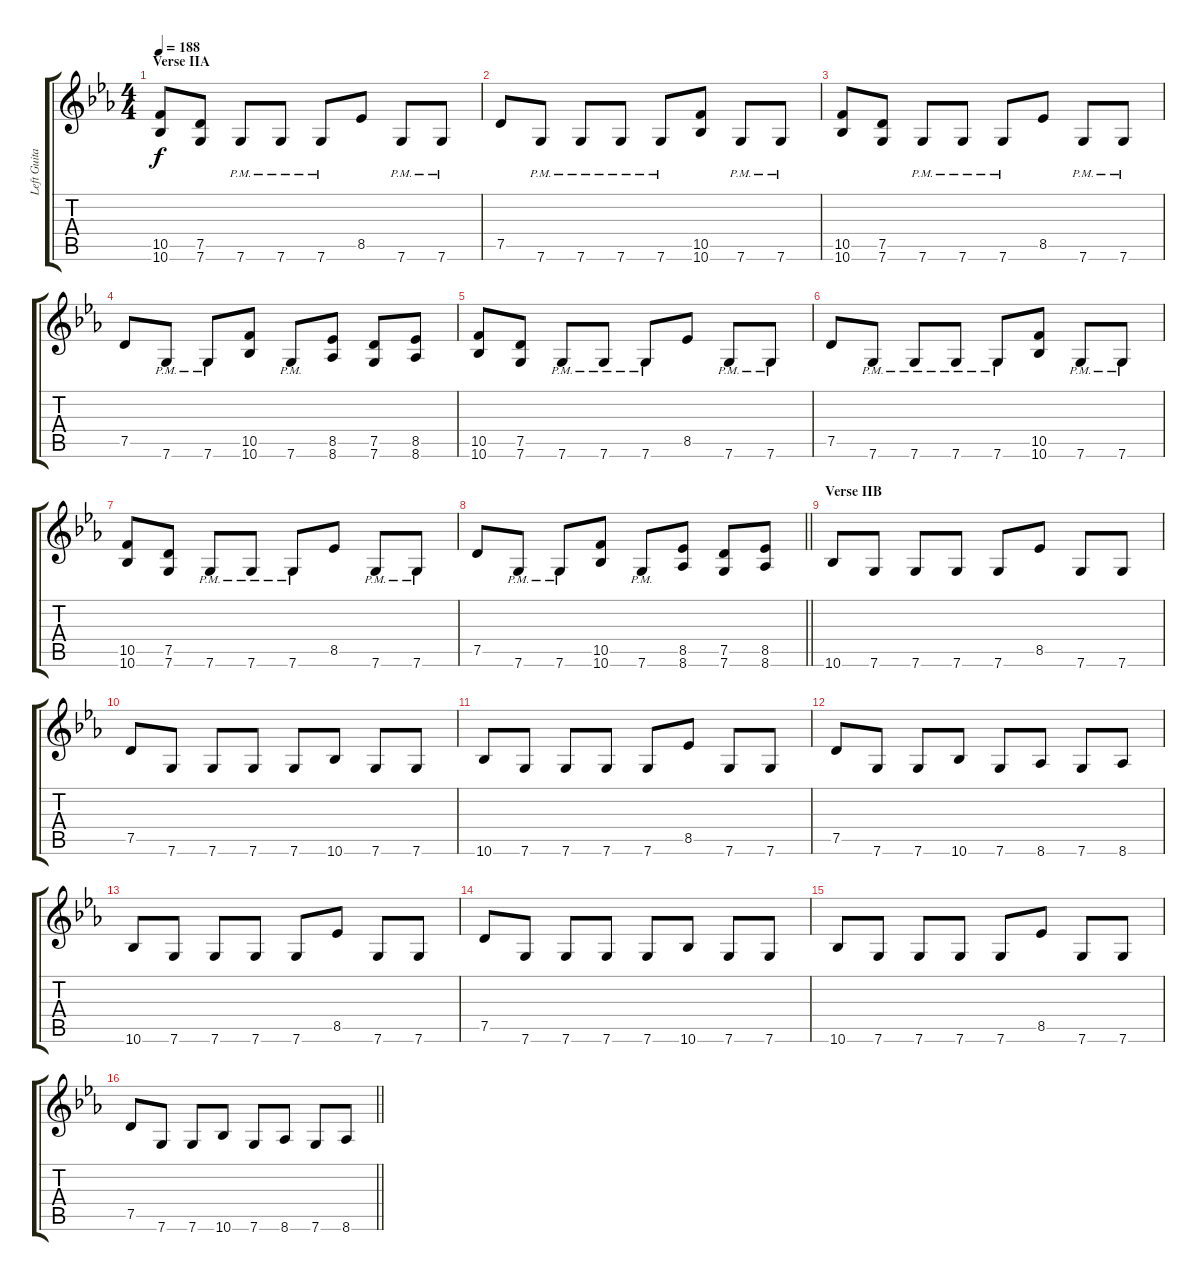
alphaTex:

\track ("Left Guitar" "Left Guita") {instrument distortionguitar}
\staff {score tabs}
\tuning (D4 A3 F3 C3 G2 C2) {hide}
\ts (4 4)
\section ("" "Verse IIA")
\tempo 188
\clef g2
\ks eb
(10.5 10.6).8{dy f} (7.5 7.6).8 7.6{pm}.8 7.6{pm}.8 7.6{pm}.8 8.5.8 7.6{pm}.8 7.6{pm}.8 |
7.5.8 7.6{pm}.8 7.6{pm}.8 7.6{pm}.8 7.6{pm}.8 (10.5 10.6).8 7.6{pm}.8 7.6{pm}.8 |
(10.5 10.6).8 (7.5 7.6).8 7.6{pm}.8 7.6{pm}.8 7.6{pm}.8 8.5.8 7.6{pm}.8 7.6{pm}.8 |
7.5.8 7.6{pm}.8 7.6{pm}.8 (10.5 10.6).8 7.6{pm}.8 (8.5 8.6).8 (7.5 7.6).8 (8.5 8.6).8 |
(10.5 10.6).8 (7.5 7.6).8 7.6{pm}.8 7.6{pm}.8 7.6{pm}.8 8.5.8 7.6{pm}.8 7.6{pm}.8 |
7.5.8 7.6{pm}.8 7.6{pm}.8 7.6{pm}.8 7.6{pm}.8 (10.5 10.6).8 7.6{pm}.8 7.6{pm}.8 |
(10.5 10.6).8 (7.5 7.6).8 7.6{pm}.8 7.6{pm}.8 7.6{pm}.8 8.5.8 7.6{pm}.8 7.6{pm}.8 |
\barLineRight lightlight
7.5.8 7.6{pm}.8 7.6{pm}.8 (10.5 10.6).8 7.6{pm}.8 (8.5 8.6).8 (7.5 7.6).8 (8.5 8.6).8 |
\section ("" "Verse IIB")
10.6.8 7.6.8 7.6.8 7.6.8 7.6.8 8.5.8 7.6.8 7.6.8 |
7.5.8 7.6.8 7.6.8 7.6.8 7.6.8 10.6.8 7.6.8 7.6.8 |
10.6.8 7.6.8 7.6.8 7.6.8 7.6.8 8.5.8 7.6.8 7.6.8 |
7.5.8 7.6.8 7.6.8 10.6.8 7.6.8 8.6.8 7.6.8 8.6.8 |
10.6.8 7.6.8 7.6.8 7.6.8 7.6.8 8.5.8 7.6.8 7.6.8 |
7.5.8 7.6.8 7.6.8 7.6.8 7.6.8 10.6.8 7.6.8 7.6.8 |
10.6.8 7.6.8 7.6.8 7.6.8 7.6.8 8.5.8 7.6.8 7.6.8 |
\barLineRight lightlight
7.5.8 7.6.8 7.6.8 10.6.8 7.6.8 8.6.8 7.6.8 8.6.8
